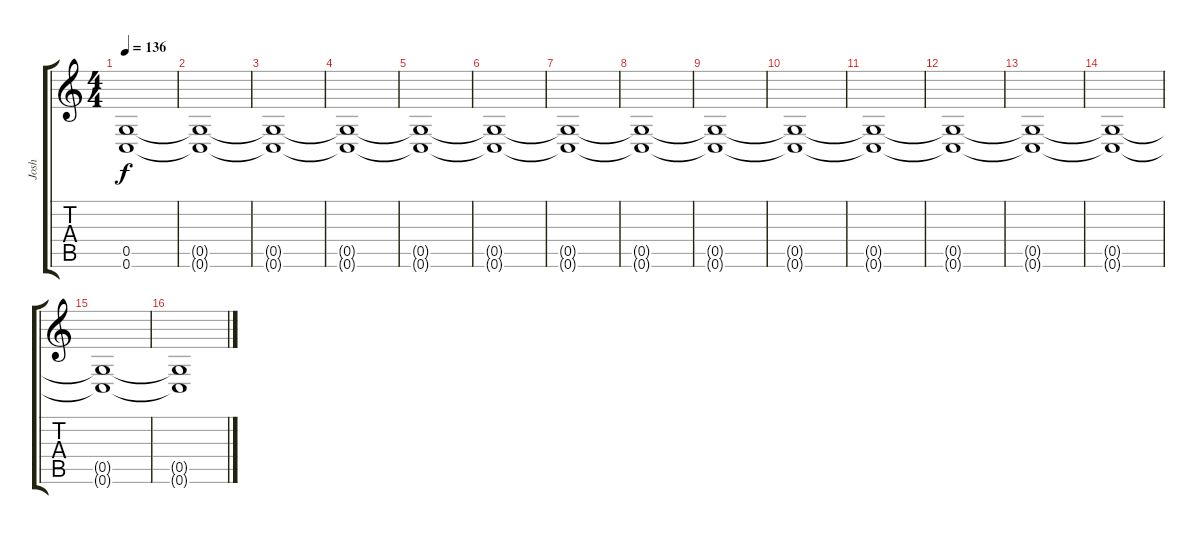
\track ("Josh" "Josh") {instrument distortionguitar}
\staff {score tabs}
\tuning (D4 A3 F3 C3 G2 C2) {hide}
\ts (4 4)
\tempo 136
\clef g2
\ks c
(0.5{t} 0.6{t}).1{dy f} |
(0.5{t} 0.6{t}).1 |
(0.5{t} 0.6{t}).1 |
(0.5{t} 0.6{t}).1 |
(0.5{t} 0.6{t}).1 |
(0.5{t} 0.6{t}).1 |
(0.5{t} 0.6{t}).1 |
(0.5{t} 0.6{t}).1 |
(0.5{t} 0.6{t}).1 |
(0.5{t} 0.6{t}).1 |
(0.5{t} 0.6{t}).1 |
(0.5{t} 0.6{t}).1 |
(0.5{t} 0.6{t}).1 |
(0.5{t} 0.6{t}).1 |
(0.5{t} 0.6{t}).1 |
(0.5{t} 0.6{t}).1
